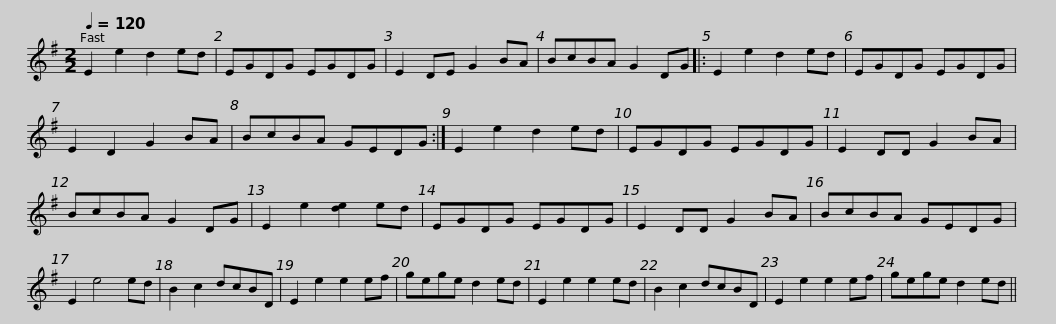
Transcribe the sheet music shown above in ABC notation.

X:1
L:1/8
Q:1/4=120
M:2/2
I:linebreak $
K:G
V:1 treble
V:1
 E2 e2 d2 ed | EGDG EGDG | E2 DE G2 BA | BcBA G2 DG |: E2 e2 d2 ed | %5
 EGDG EGDG | E2 D2 G2 BA |$ BcBA GEDG :| E2 e2 d2 ed | EGDG EGDG | %10
 E2 DD G2 BA | BcBA G2 DG | E2 e2 [de]2 ed |$ EGDG EGDG | E2 DD G2 BA | %15
 BcBA GEDG | E2 e4 ed | B2 c2 dcBD | E2 e2 e2 ef | gege d2 ed |$ %20
 E2 e2 e2 ed | B2 c2 dcBD | E2 e2 e2 ef | gege d2 ed || %24
